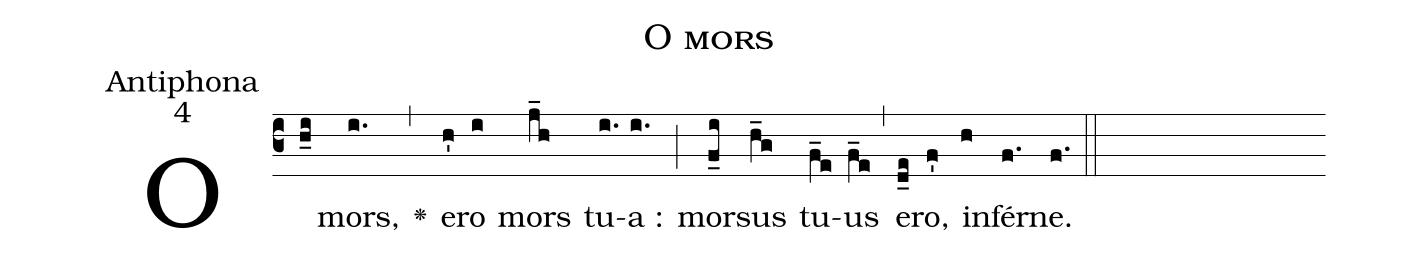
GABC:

name:O mors;
office-part:Antiphona;
mode:4;
%%
(c3) O(h_i) mors,(i.) <v>\greheightstar</v>(,) e(h')ro(i) mors(j_h) tu(i.)a~:(i.) (;) mor(f_i)sus(h_g) tu(f_e)us(f_e) (,) e(d_e)ro,(f') in(h)fér(f.)ne.(f.) (::)
